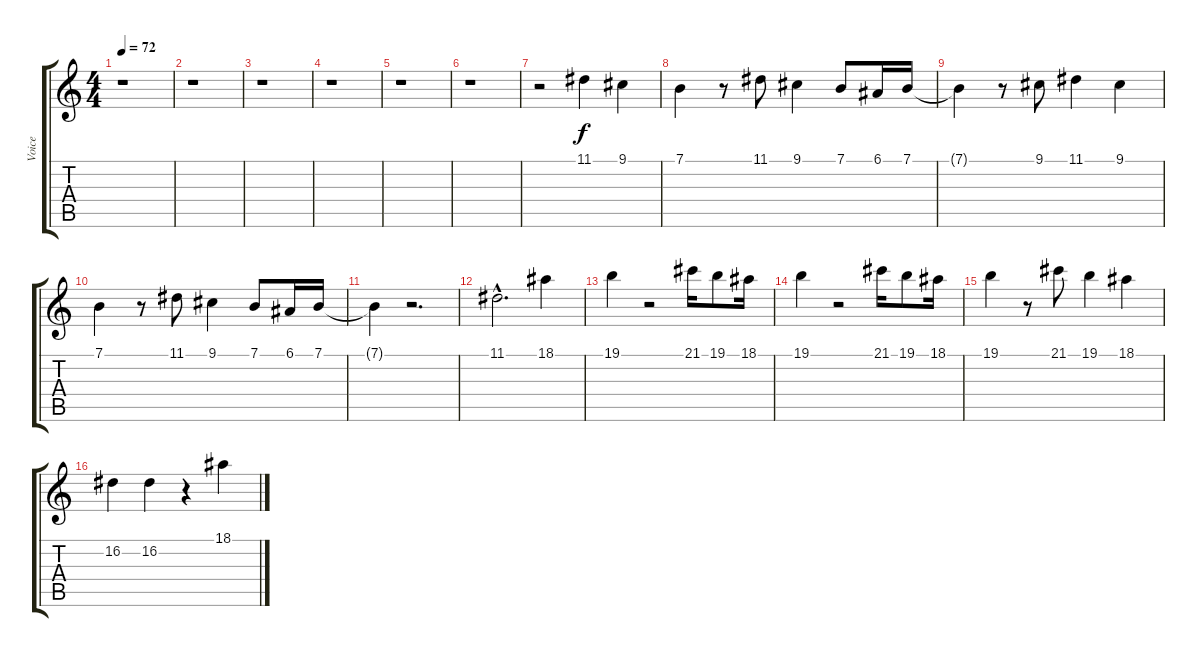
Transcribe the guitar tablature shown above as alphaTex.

\track ("Voice" "Voice") {instrument trumpet}
\staff {score tabs}
\tuning (E4 B3 G3 D3 A2 E2) {hide}
\ts (4 4)
\tempo 72
\clef g2
\ks c
r.1{dy f} |
r.1 |
r.1 |
r.1 |
r.1 |
r.1 |
r.2 11.1.4 9.1.4 |
7.1.4 r.8 11.1.8 9.1.4 7.1.8 6.1.16 7.1.16 |
7.1{t}.4 r.8 9.1.8 11.1.4 9.1.4 |
7.1.4 r.8 11.1.8 9.1.4 7.1.8 6.1.16 7.1.16 |
7.1{t}.4 r.2{d} |
11.1{hac}.2{d} 18.1.4 |
19.1.4 r.2 21.1.16 19.1.8 18.1.16 |
19.1.4 r.2 21.1.16 19.1.8 18.1.16 |
19.1.4 r.8 21.1.8 19.1.4 18.1.4 |
16.2.4 16.2.4 r.4 18.1.4
